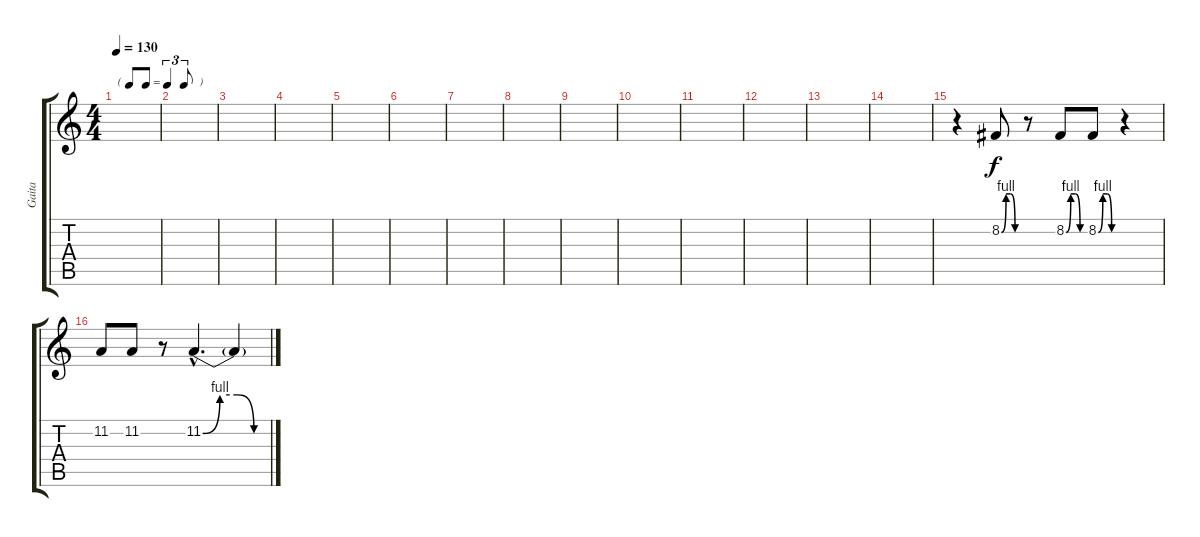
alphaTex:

\track ("Gaita" "Gaita") {instrument accordion}
\staff {score tabs}
\tuning (Eb4 Bb3 Gb3 Db3 Ab2 Eb2) {hide}
\ts (4 4)
\tf triplet8th
\tempo 130
\clef g2
\ks c
|
|
|
|
|
|
|
|
|
|
|
|
|
|
r.4 8.2{be (custom 0 0 15 4 30 4 45 0 60 0)}.8 r.8 8.2{be (custom 0 0 15 4 30 4 45 0 60 0)}.8 8.2{be (custom 0 0 15 4 30 4 45 0 60 0)}.8 r.4 |
11.2.8 11.2.8 r.8 11.2{be (custom 0 0 15 4 30 4 45 0 60 0) hac}.4{d} 11.2{t}.4
